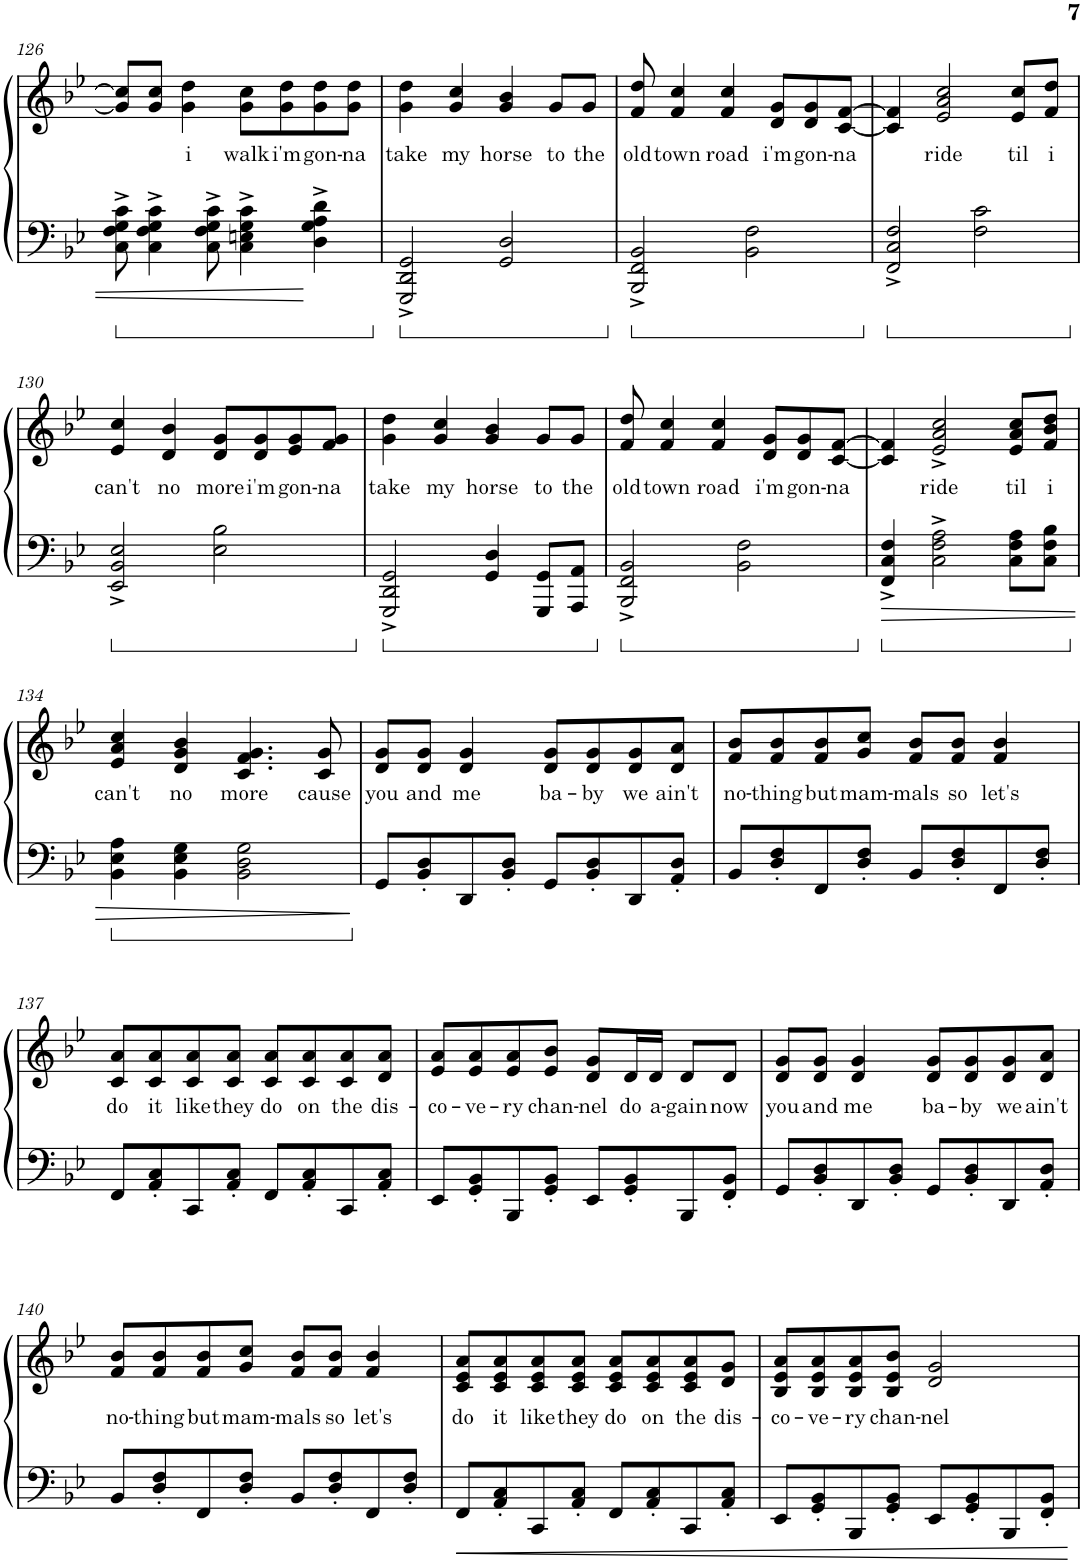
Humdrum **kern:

**kern	**kern	**text
*part1	*part1	*part1
*staff2	*staff1	*staff1
*I"Piano	*	*
*I'Pno.	*	*
!!LO:PB:g=z
*clefF4	*clefG2	*
*k[b-e-]	*k[b-e-]	*
*M4/4	*M4/4	*
=126	=126	=126
8C\^ 8F\^ 8G\^ 8c\^	8g/] 8cc/]L	.
4C\^ 4F\^ 4G\^ 4c\^	8g/ 8cc/J	.
!	!	!LO:LY:b
.	4g\ 4dd\	i
8C\^ 8F\^ 8G\^ 8c\^	.	.
!	!	!LO:LY:b
4C\^ 4En\^ 4G\^ 4c\^	8g\ 8cc\L	walk
!	!	!LO:LY:b
.	8g\ 8dd\	i'm
!	!	!LO:LY:b
4D\^ 4G\^ 4A\^ 4d\^	8g\ 8dd\	gon-
!	!	!LO:LY:b
.	8g\ 8dd\J	-na
=127	=127	=127
!	!	!LO:LY:b
2GGG/^ 2DD/^ 2GG/^	4g\ 4dd\	take
!	!	!LO:LY:b
.	4g/ 4cc/	my
!	!	!LO:LY:b
2GG/ 2D/	4g/ 4b-/	horse
!	!	!LO:LY:b
.	8g/L	to
!	!	!LO:LY:b
.	8g/J	the
=128	=128	=128
!	!	!LO:LY:b
2BBB-/^ 2FF/^ 2BB-/^	8f/ 8dd/	old
!	!	!LO:LY:b
.	4f/ 4cc/	town
!	!	!LO:LY:b
.	4f/ 4cc/	road
2BB-\ 2F\	.	.
!	!	!LO:LY:b
.	8d/ 8g/L	i'm
!	!	!LO:LY:b
.	8d/ 8g/	gon-
!	!	!LO:LY:b
.	[8c/ [8f/J	-na
=129	=129	=129
2FF/^ 2C/^ 2F/^	4c/] 4f/]	.
!	!	!LO:LY:b
.	2e-/ 2a/ 2cc/	ride
2F\ 2c\	.	.
!	!	!LO:LY:b
.	8e-/ 8cc/L	til
!	!	!LO:LY:b
.	8f/ 8dd/J	i
!!LO:LB:g=z
=130	=130	=130
!	!	!LO:LY:b
2EE-/^ 2BB-/^ 2E-/^	4e-/ 4cc/	can't
!	!	!LO:LY:b
.	4d/ 4b-/	no
!	!	!LO:LY:b
2E-\ 2B-\	8d/ 8g/L	more
!	!	!LO:LY:b
.	8d/ 8g/	i'm
!	!	!LO:LY:b
.	8e-/ 8g/	gon-
!	!	!LO:LY:b
.	8f/ 8g/J	-na
=131	=131	=131
!	!	!LO:LY:b
2GGG/^ 2DD/^ 2GG/^	4g\ 4dd\	take
!	!	!LO:LY:b
.	4g/ 4cc/	my
!	!	!LO:LY:b
4GG/ 4D/	4g/ 4b-/	horse
!	!	!LO:LY:b
8GGG/ 8GG/L	8g/L	to
!	!	!LO:LY:b
8AAA/ 8AA/J	8g/J	the
=132	=132	=132
!	!	!LO:LY:b
2BBB-/^ 2FF/^ 2BB-/^	8f/ 8dd/	old
!	!	!LO:LY:b
.	4f/ 4cc/	town
!	!	!LO:LY:b
.	4f/ 4cc/	road
2BB-\ 2F\	.	.
!	!	!LO:LY:b
.	8d/ 8g/L	i'm
!	!	!LO:LY:b
.	8d/ 8g/	gon-
!	!	!LO:LY:b
.	[8c/ [8f/J	-na
=133	=133	=133
4FF/^ 4C/^ 4F/^	4c/] 4f/]	.
!	!	!LO:LY:b
2C\^ 2F\^ 2A\^	2e-/^ 2a/^ 2cc/^	ride
!	!	!LO:LY:b
8C\ 8F\ 8A\L	8e-/ 8a/ 8cc/L	til
!	!	!LO:LY:b
8C\ 8F\ 8B-\J	8f/ 8b-/ 8dd/J	i
!!LO:LB:g=z
=134	=134	=134
!	!	!LO:LY:b
4BB-\ 4E-\ 4A\	4e-/ 4a/ 4cc/	can't
!	!	!LO:LY:b
4BB-\ 4E-\ 4G\	4d/ 4g/ 4b-/	no
!	!	!LO:LY:b
2BB-\ 2D\ 2G\	4.c/ 4.f/ 4.g/	more
!	!	!LO:LY:b
.	8c/ 8g/	cause
=135	=135	=135
!	!	!LO:LY:b
8GG/L	8d/ 8g/L	you
!	!	!LO:LY:b
8BB-/' 8D/'	8d/ 8g/J	and
!	!	!LO:LY:b
8DD/	4d/ 4g/	me
8BB-/' 8D/'J	.	.
!	!	!LO:LY:b
8GG/L	8d/ 8g/L	ba-
!	!	!LO:LY:b
8BB-/' 8D/'	8d/ 8g/	-by
!	!	!LO:LY:b
8DD/	8d/ 8g/	we
!	!	!LO:LY:b
8AA/' 8D/'J	8d/ 8a/J	ain't
=136	=136	=136
!	!	!LO:LY:b
8BB-/L	8f/ 8b-/L	no-
!	!	!LO:LY:b
8D/' 8F/'	8f/ 8b-/	-thing
!	!	!LO:LY:b
8FF/	8f/ 8b-/	but
!	!	!LO:LY:b
8D/' 8F/'J	8g/ 8cc/J	mam-
!	!	!LO:LY:b
8BB-/L	8f/ 8b-/L	-mals
!	!	!LO:LY:b
8D/' 8F/'	8f/ 8b-/J	so
!	!	!LO:LY:b
8FF/	4f/ 4b-/	let's
8D/' 8F/'J	.	.
!!LO:LB:g=z
=137	=137	=137
!	!	!LO:LY:b
8FF/L	8c/ 8a/L	do
!	!	!LO:LY:b
8AA/' 8C/'	8c/ 8a/	it
!	!	!LO:LY:b
8CC/	8c/ 8a/	like
!	!	!LO:LY:b
8AA/' 8C/'J	8c/ 8a/J	they
!	!	!LO:LY:b
8FF/L	8c/ 8a/L	do
!	!	!LO:LY:b
8AA/' 8C/'	8c/ 8a/	on
!	!	!LO:LY:b
8CC/	8c/ 8a/	the
!	!	!LO:LY:b
8AA/' 8C/'J	8d/ 8a/J	dis-
=138	=138	=138
!	!	!LO:LY:b
8EE-/L	8e-/ 8a/L	-co-
!	!	!LO:LY:b
8GG/' 8BB-/'	8e-/ 8a/	-ve-
!	!	!LO:LY:b
8BBB-/	8e-/ 8a/	-ry
!	!	!LO:LY:b
8GG/' 8BB-/'J	8e-/ 8b-/J	chan-
!	!	!LO:LY:b
8EE-/L	8d/ 8g/L	-nel
!	!	!LO:LY:b
8GG/' 8BB-/'	16d/L	do
!	!	!LO:LY:b
.	16d/JJ	a-
!	!	!LO:LY:b
8BBB-/	8d/L	-gain
!	!	!LO:LY:b
8FF/' 8BB-/'J	8d/J	now
=139	=139	=139
!	!	!LO:LY:b
8GG/L	8d/ 8g/L	you
!	!	!LO:LY:b
8BB-/' 8D/'	8d/ 8g/J	and
!	!	!LO:LY:b
8DD/	4d/ 4g/	me
8BB-/' 8D/'J	.	.
!	!	!LO:LY:b
8GG/L	8d/ 8g/L	ba-
!	!	!LO:LY:b
8BB-/' 8D/'	8d/ 8g/	-by
!	!	!LO:LY:b
8DD/	8d/ 8g/	we
!	!	!LO:LY:b
8AA/' 8D/'J	8d/ 8a/J	ain't
!!LO:LB:g=z
=140	=140	=140
!	!	!LO:LY:b
8BB-/L	8f/ 8b-/L	no-
!	!	!LO:LY:b
8D/' 8F/'	8f/ 8b-/	-thing
!	!	!LO:LY:b
8FF/	8f/ 8b-/	but
!	!	!LO:LY:b
8D/' 8F/'J	8g/ 8cc/J	mam-
!	!	!LO:LY:b
8BB-/L	8f/ 8b-/L	-mals
!	!	!LO:LY:b
8D/' 8F/'	8f/ 8b-/J	so
!	!	!LO:LY:b
8FF/	4f/ 4b-/	let's
8D/' 8F/'J	.	.
=141	=141	=141
!	!	!LO:LY:b
8FF/L	8c/ 8e-/ 8a/L	do
!	!	!LO:LY:b
8AA/' 8C/'	8c/ 8e-/ 8a/	it
!	!	!LO:LY:b
8CC/	8c/ 8e-/ 8a/	like
!	!	!LO:LY:b
8AA/' 8C/'J	8c/ 8e-/ 8a/J	they
!	!	!LO:LY:b
8FF/L	8c/ 8e-/ 8a/L	do
!	!	!LO:LY:b
8AA/' 8C/'	8c/ 8e-/ 8a/	on
!	!	!LO:LY:b
8CC/	8c/ 8e-/ 8a/	the
!	!	!LO:LY:b
8AA/' 8C/'J	8d/ 8g/J	dis-
=142	=142	=142
!	!	!LO:LY:b
8EE-/L	8B-/ 8e-/ 8a/L	-co-
!	!	!LO:LY:b
8GG/' 8BB-/'	8B-/ 8e-/ 8a/	-ve-
!	!	!LO:LY:b
8BBB-/	8B-/ 8e-/ 8a/	-ry
!	!	!LO:LY:b
8GG/' 8BB-/'J	8B-/ 8e-/ 8b-/J	chan-
!	!	!LO:LY:b
8EE-/L	2d/ 2g/	-nel
8GG/' 8BB-/'	.	.
8BBB-/	.	.
8FF/' 8BB-/'J	.	.
=	=	=
*-	*-	*-
